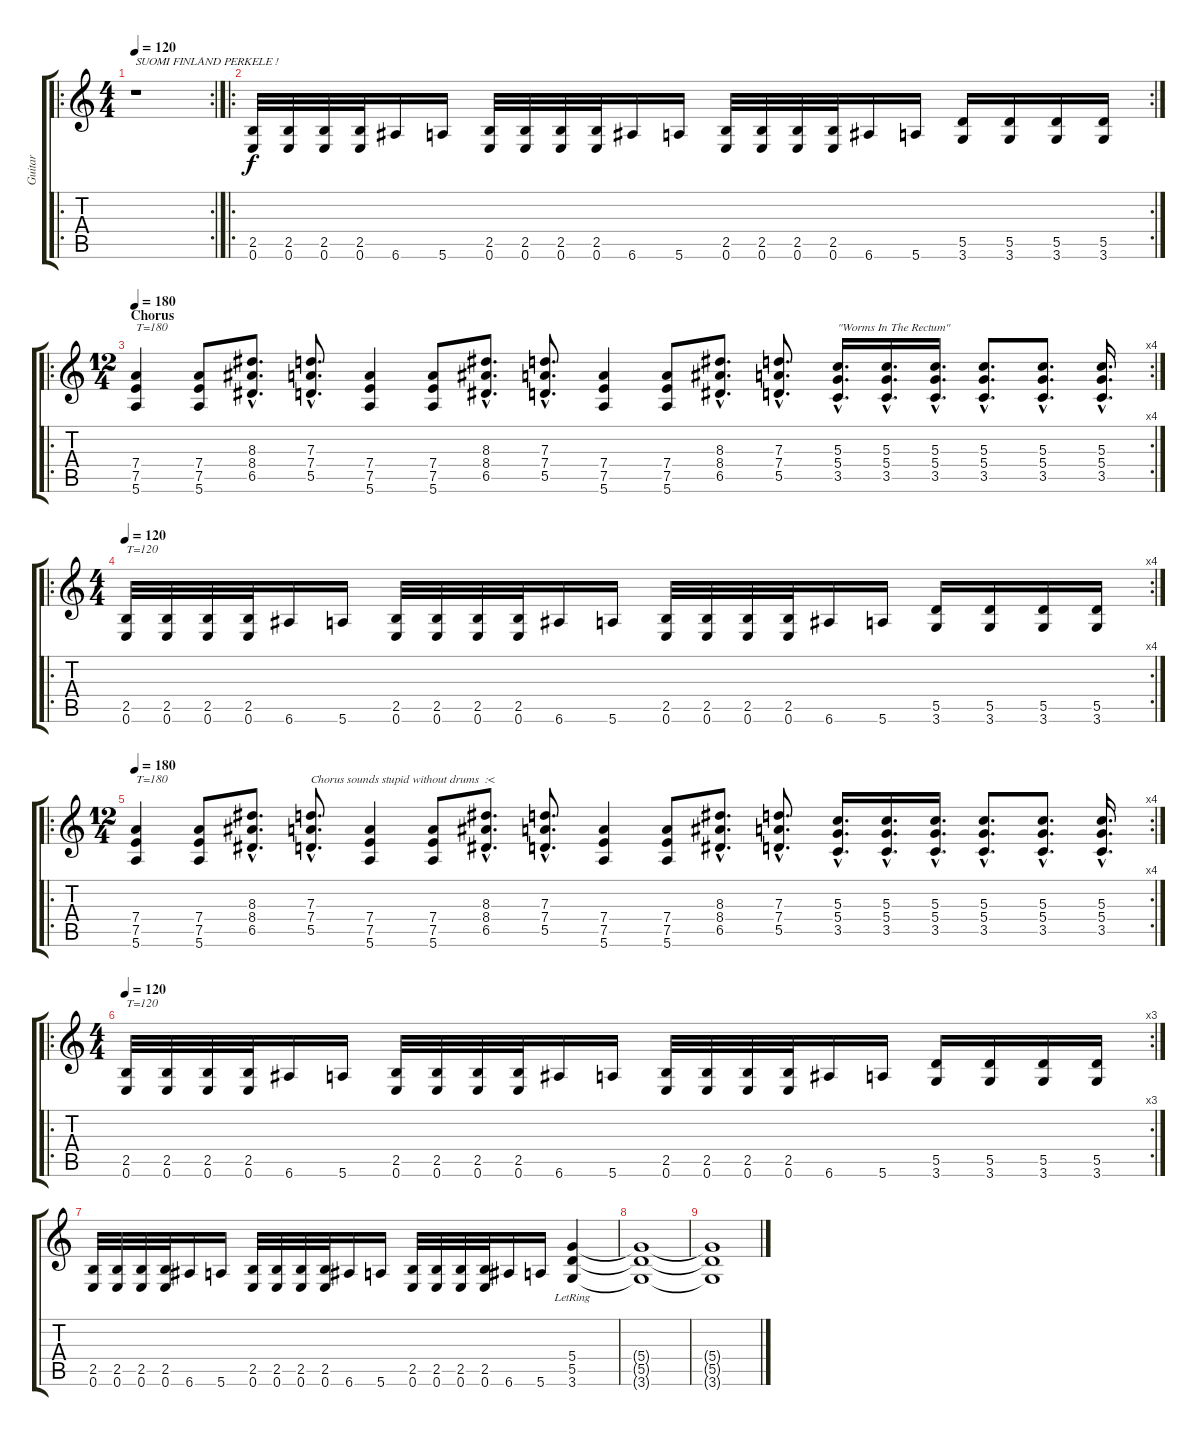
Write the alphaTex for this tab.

\track ("Guitar" "Guitar") {instrument distortionguitar}
\staff {score tabs}
\tuning (E4 B3 G3 D3 A2 E2) {hide}
\ro
\rc 2
\ts (4 4)
\tempo 120
\clef g2
\ks c
r.1{txt "SUOMI FINLAND PERKELE !" dy f instrument distortionguitar} |
\ro
\rc 2
(2.5 0.6).32 (2.5 0.6).32 (2.5 0.6).32 (2.5 0.6).32 6.6.16 5.6.16 (2.5 0.6).32 (2.5 0.6).32 (2.5 0.6).32 (2.5 0.6).32 6.6.16 5.6.16 (2.5 0.6).32 (2.5 0.6).32 (2.5 0.6).32 (2.5 0.6).32 6.6.16 5.6.16 (5.5 3.6).16 (5.5 3.6).16 (5.5 3.6).16 (5.5 3.6).16 |
\ro
\rc 4
\ts (12 4)
\section ("" "Chorus")
\tempo 180
(7.4 7.5 5.6).4{txt "T=180"} (7.4 7.5 5.6).8 (8.3{hac} 8.4{hac} 6.5{hac}).8{d} (7.3{hac} 7.4{hac} 5.5{hac}).8{d} (7.4 7.5 5.6).4 (7.4 7.5 5.6).8 (8.3{hac} 8.4{hac} 6.5{hac}).8{d} (7.3{hac} 7.4{hac} 5.5{hac}).8{d} (7.4 7.5 5.6).4 (7.4 7.5 5.6).8 (8.3{hac} 8.4{hac} 6.5{hac}).8{d} (7.3{hac} 7.4{hac} 5.5{hac}).8{d} (5.3{hac} 5.4{hac} 3.5{hac}).16{d txt "\"Worms In The Rectum\""} (5.3{hac} 5.4{hac} 3.5{hac}).16{d} (5.3{hac} 5.4{hac} 3.5{hac}).16{d} (5.3{hac} 5.4{hac} 3.5{hac}).8{d} (5.3{hac} 5.4{hac} 3.5{hac}).8{d} (5.3{hac} 5.4{hac} 3.5{hac}).16{d} |
\ro
\rc 4
\ts (4 4)
\tempo 120
(2.5 0.6).32{txt "T=120"} (2.5 0.6).32 (2.5 0.6).32 (2.5 0.6).32 6.6.16 5.6.16 (2.5 0.6).32 (2.5 0.6).32 (2.5 0.6).32 (2.5 0.6).32 6.6.16 5.6.16 (2.5 0.6).32 (2.5 0.6).32 (2.5 0.6).32 (2.5 0.6).32 6.6.16 5.6.16 (5.5 3.6).16 (5.5 3.6).16 (5.5 3.6).16 (5.5 3.6).16 |
\ro
\rc 4
\ts (12 4)
\tempo 180
(7.4 7.5 5.6).4{txt "T=180"} (7.4 7.5 5.6).8 (8.3{hac} 8.4{hac} 6.5{hac}).8{d} (7.3{hac} 7.4{hac} 5.5{hac}).8{d txt "Chorus sounds stupid without drums  :<"} (7.4 7.5 5.6).4 (7.4 7.5 5.6).8 (8.3{hac} 8.4{hac} 6.5{hac}).8{d} (7.3{hac} 7.4{hac} 5.5{hac}).8{d} (7.4 7.5 5.6).4 (7.4 7.5 5.6).8 (8.3{hac} 8.4{hac} 6.5{hac}).8{d} (7.3{hac} 7.4{hac} 5.5{hac}).8{d} (5.3{hac} 5.4{hac} 3.5{hac}).16{d} (5.3{hac} 5.4{hac} 3.5{hac}).16{d} (5.3{hac} 5.4{hac} 3.5{hac}).16{d} (5.3{hac} 5.4{hac} 3.5{hac}).8{d} (5.3{hac} 5.4{hac} 3.5{hac}).8{d} (5.3{hac} 5.4{hac} 3.5{hac}).16{d} |
\ro
\rc 3
\ts (4 4)
\tempo 120
(2.5 0.6).32{txt "T=120"} (2.5 0.6).32 (2.5 0.6).32 (2.5 0.6).32 6.6.16 5.6.16 (2.5 0.6).32 (2.5 0.6).32 (2.5 0.6).32 (2.5 0.6).32 6.6.16 5.6.16 (2.5 0.6).32 (2.5 0.6).32 (2.5 0.6).32 (2.5 0.6).32 6.6.16 5.6.16 (5.5 3.6).16 (5.5 3.6).16 (5.5 3.6).16 (5.5 3.6).16 |
(2.5 0.6).32 (2.5 0.6).32 (2.5 0.6).32 (2.5 0.6).32 6.6.16 5.6.16 (2.5 0.6).32 (2.5 0.6).32 (2.5 0.6).32 (2.5 0.6).32 6.6.16 5.6.16 (2.5 0.6).32 (2.5 0.6).32 (2.5 0.6).32 (2.5 0.6).32 6.6.16 5.6.16 (5.4{lr} 5.5{lr} 3.6{lr}).4 |
(5.4{t} 5.5{t} 3.6{t}).1 |
(5.4{t} 5.5{t} 3.6{t}).1
